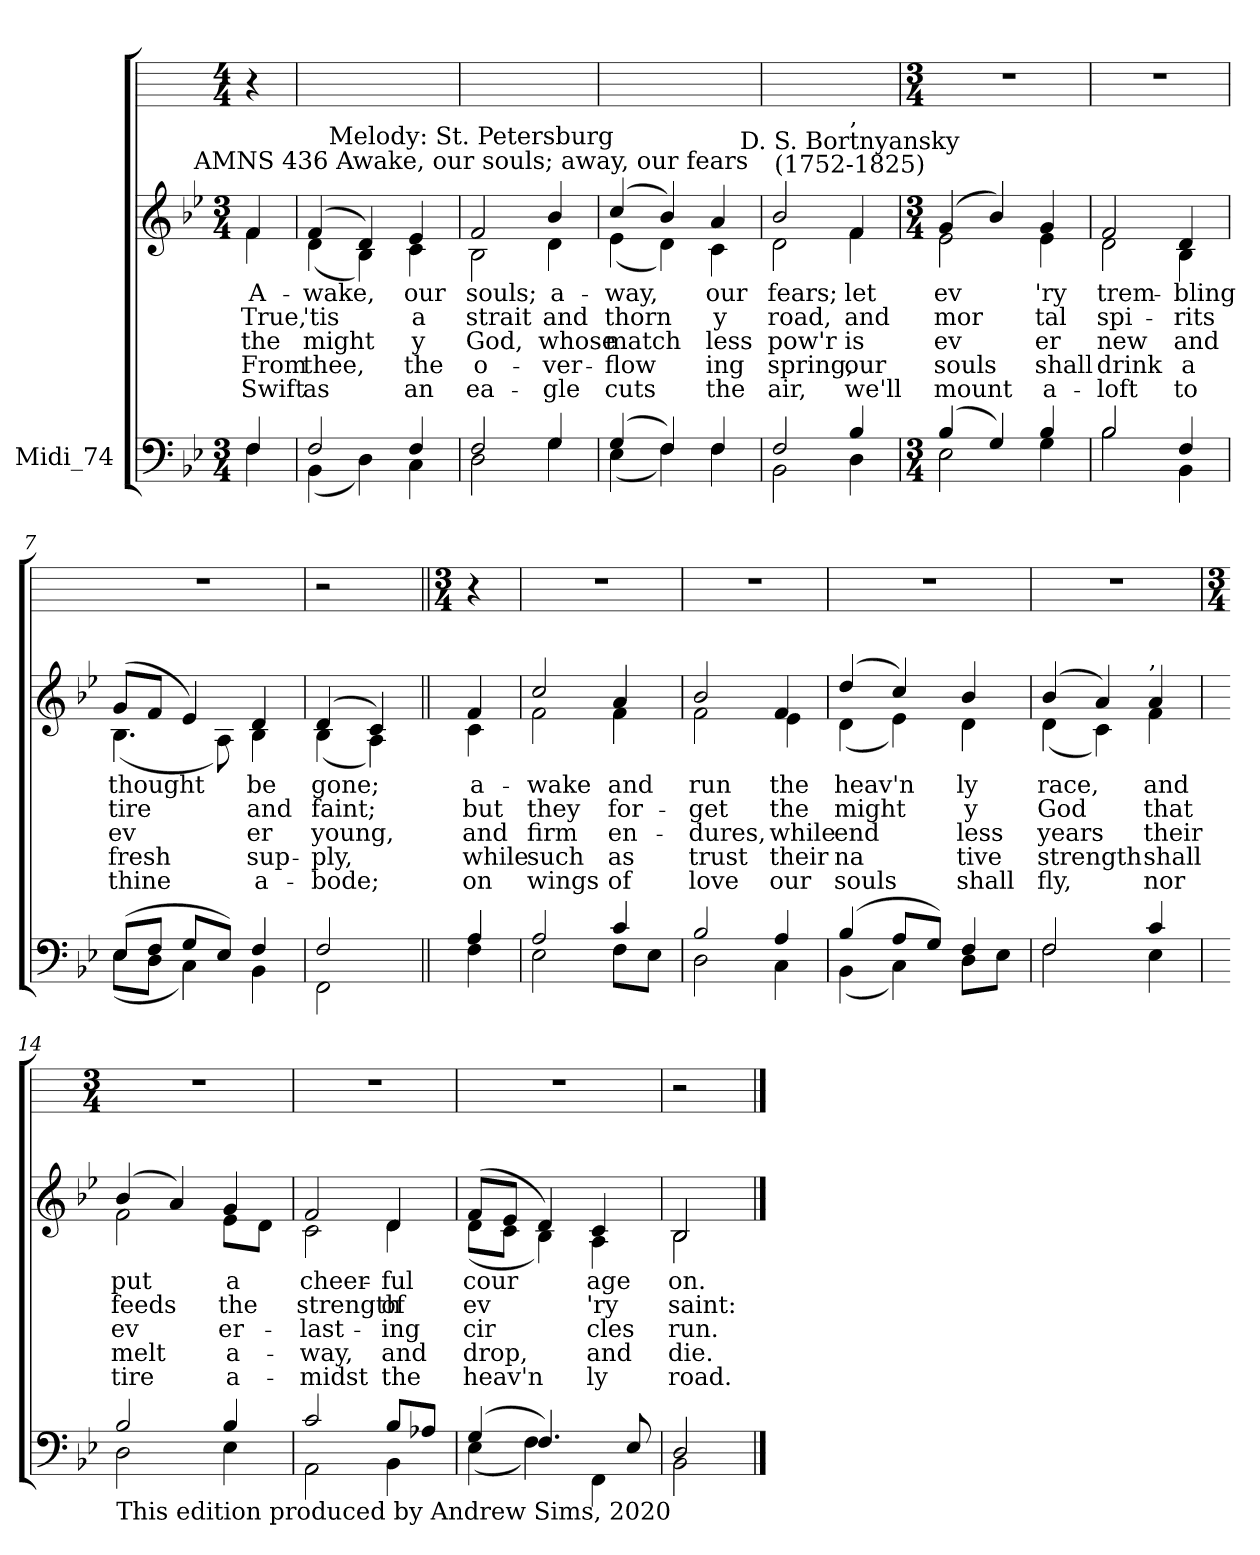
**kern	**kern	**text	**text	**text	**text	**text	**kern
*part3	*part2	*part2	*part2	*part2	*part2	*part2	*part1
*staff3	*staff2	*staff2	*staff2	*staff2	*staff2	*staff2	*staff1
*I"Midi_74	*	*	*	*	*	*	*
*clefF4	*clefG2	*	*	*	*	*	*
*k[b-e-]	*k[b-e-]	*	*	*	*	*	*
*B-:	*B-:	*	*	*	*	*	*
*M3/4	*M3/4	*	*	*	*	*	*M4/4
=	=	=	=	=	=	=	=
*^	*	*	*	*	*	*	*
!	!	!LO:TX:a:cj:t=Isaac Watts\n(1674-1748)	!	!	!	!	!	!
!	!	!	!LO:LY:b	!LO:LY:b	!LO:LY:b	!LO:LY:b	!LO:LY:b	!
*	*	*^	*	*	*	*	*	*
4F/	4F\	4f/	4f\	A-	-True,	the	From	Swift	4r
=1	=1	=1	=1	=1	=1	=1	=1	=1	=1
!	!	!	!	!LO:LY:b	!LO:LY:b	!LO:LY:b	!LO:LY:b	!LO:LY:b	!
2F/	(<4BB-\	(>4f/	(<4d\	wake,	'tis	might	thee,	as	2.r
.	4D\)	4d/)	4B-\)	.	.	.	.	.	.
!	!	!	!	!LO:LY:b	!LO:LY:b	!LO:LY:b	!LO:LY:b	!LO:LY:b	!
4F/	4C\	4e-/	4c\	our	a	y	the	an	.
=2	=2	=2	=2	=2	=2	=2	=2	=2	=2
!	!	!LO:TX:a:cj:t=AMNS 436 Awake, our souls; away, our fears	!	!	!	!	!	!	!
!	!	!LO:TX:a:cj:t=Melody&colon; St. Petersburg	!	!	!	!	!	!	!
!	!	!	!	!LO:LY:b	!LO:LY:b	!LO:LY:b	!LO:LY:b	!LO:LY:b	!
2F/	2D\	2f/	2B-\	souls;	strait	God,	o-	-ea-	2.r
!	!	!	!	!LO:LY:b	!LO:LY:b	!LO:LY:b	!LO:LY:b	!LO:LY:b	!
4G/	4G\	4b-/	4d\	-a-	-and	whose	ver-	-gle	.
=3	=3	=3	=3	=3	=3	=3	=3	=3	=3
!	!	!	!	!LO:LY:b	!LO:LY:b	!LO:LY:b	!LO:LY:b	!LO:LY:b	!
(>4G/	(<4E-\	(>4cc/	(<4e-\	way,	thorn	match	flow	cuts	2.r
4F/)	4F\)	4b-/)	4d\)	.	.	.	.	.	.
!	!	!	!	!LO:LY:b	!LO:LY:b	!LO:LY:b	!LO:LY:b	!LO:LY:b	!
4F/	4F\	4a/	4c\	our	y	less	ing	the	.
=4	=4	=4	=4	=4	=4	=4	=4	=4	=4
!	!	!	!	!LO:LY:b	!LO:LY:b	!LO:LY:b	!LO:LY:b	!LO:LY:b	!
2F/	2BB-\	2b-/	2d\	fears;	road,	pow'r	spring,	air,	2.r
!	!	!LO:TX:a:cj:t=D. S. Bortnyansky\n(1752-1825)	!	!	!	!	!	!	!
!	!	!LO:TX:a:t=,	!	!	!	!	!	!	!
!	!	!	!	!LO:LY:b	!LO:LY:b	!LO:LY:b	!LO:LY:b	!LO:LY:b	!
4B-/	4D\	4f/	4f\	let	and	is	our	we'll	.
!!LO:LB:g=z
=5	=5	=5	=5	=5	=5	=5	=5	=5	=5
*M3/4	*	*M3/4	*	*	*	*	*	*	*M3/4
!	!	!	!	!LO:LY:b	!LO:LY:b	!LO:LY:b	!LO:LY:b	!LO:LY:b	!
(>4B-/	2E-\	(>4g/	2e-\	ev	mor	ev	souls	mount	2.r
4G/)	.	4b-/)	.	.	.	.	.	.	.
!	!	!	!	!LO:LY:b	!LO:LY:b	!LO:LY:b	!LO:LY:b	!LO:LY:b	!
4B-/	4G\	4g/	4e-\	'ry	tal	er	shall	a-	.
=6	=6	=6	=6	=6	=6	=6	=6	=6	=6
!	!	!	!	!LO:LY:b	!LO:LY:b	!LO:LY:b	!LO:LY:b	!LO:LY:b	!
2B-/	2B-\	2f/	2d\	-trem-	-spi-	-new	drink	loft	2.r
!	!	!	!	!LO:LY:b	!LO:LY:b	!LO:LY:b	!LO:LY:b	!LO:LY:b	!
4F/	4BB-\	4d/	4B-\	bling	rits	and	a	to	.
=7	=7	=7	=7	=7	=7	=7	=7	=7	=7
!	!	!	!	!LO:LY:b	!LO:LY:b	!LO:LY:b	!LO:LY:b	!LO:LY:b	!
(>8E-/L	(<8E-\L	(>8g/L	(<4.B-\	thought	tire	ev	fresh	thine	2.r
8F/J	8D\J	8f/J	.	.	.	.	.	.	.
8G/L	4C\)	4e-/)	.	.	.	.	.	.	.
8E-/J)	.	.	8A\)	.	.	.	.	.	.
!	!	!	!	!LO:LY:b	!LO:LY:b	!LO:LY:b	!LO:LY:b	!LO:LY:b	!
4F/	4BB-\	4d/	4B-\	be	and	er	sup-	-a-	.
=8	=8	=8	=8	=8	=8	=8	=8	=8	=8
!	!	!	!	!LO:LY:b	!LO:LY:b	!LO:LY:b	!LO:LY:b	!LO:LY:b	!
2F/	2FF\	(>4d/	(<4B-\	-gone;	faint;	young,	ply,	bode;	2r
.	.	4c/)	4A\)	.	.	.	.	.	.
!!LO:LB:g=z
=9||	=9||	=9||	=9||	=9||	=9||	=9||	=9||	=9||	=9||
*	*	*	*	*	*	*	*	*	*M3/4
!	!	!	!	!LO:LY:b	!LO:LY:b	!LO:LY:b	!LO:LY:b	!LO:LY:b	!
4A/	4F\	4f/	4c\	a-	-but	and	while	on	4r
=10	=10	=10	=10	=10	=10	=10	=10	=10	=10
!	!	!	!	!LO:LY:b	!LO:LY:b	!LO:LY:b	!LO:LY:b	!LO:LY:b	!
2A/	2E-\	2cc/	2f\	wake	they	firm	such	wings	2.r
!	!	!	!	!LO:LY:b	!LO:LY:b	!LO:LY:b	!LO:LY:b	!LO:LY:b	!
4c/	8F\L	4a/	4f\	and	for-	-en-	-as	of	.
.	8E-\J	.	.	.	.	.	.	.	.
=11	=11	=11	=11	=11	=11	=11	=11	=11	=11
!	!	!	!	!LO:LY:b	!LO:LY:b	!LO:LY:b	!LO:LY:b	!LO:LY:b	!
2B-/	2D\	2b-/	2f\	run	get	dures,	trust	love	2.r
!	!	!	!	!LO:LY:b	!LO:LY:b	!LO:LY:b	!LO:LY:b	!LO:LY:b	!
4A/	4C\	4f/	4e-\	the	the	while	their	our	.
=12	=12	=12	=12	=12	=12	=12	=12	=12	=12
!	!	!	!	!LO:LY:b	!LO:LY:b	!LO:LY:b	!LO:LY:b	!LO:LY:b	!
(>4B-/	(<4BB-\	(>4dd/	(<4d\	heav'n	might	end	na	souls	2.r
8A/L	4C\)	4cc/)	4e-\)	.	.	.	.	.	.
8G/J)	.	.	.	.	.	.	.	.	.
!	!	!	!	!LO:LY:b	!LO:LY:b	!LO:LY:b	!LO:LY:b	!LO:LY:b	!
4F/	8D\L	4b-/	4d\	ly	y	less	tive	shall	.
.	8E-\J	.	.	.	.	.	.	.	.
=13	=13	=13	=13	=13	=13	=13	=13	=13	=13
!	!	!	!	!LO:LY:b	!LO:LY:b	!LO:LY:b	!LO:LY:b	!LO:LY:b	!
2F/	2F\	(>4b-/	(<4d\	race,	God	years	strength	fly,	2.r
.	.	4a/)	4c\)	.	.	.	.	.	.
!	!	!LO:TX:a:t=,	!	!	!	!	!	!	!
!	!	!	!	!LO:LY:b	!LO:LY:b	!LO:LY:b	!LO:LY:b	!LO:LY:b	!
4c/	4E-\	4a/	4f\	and	that	their	shall	nor	.
!!LO:LB:g=z
=14	=14	=14	=14	=14	=14	=14	=14	=14	=14
*	*	*	*	*	*	*	*	*	*M3/4
!LO:TX:b:t=This edition produced by Andrew Sims, 2020	!	!	!	!	!	!	!	!	!
!	!	!	!	!LO:LY:b	!LO:LY:b	!LO:LY:b	!LO:LY:b	!LO:LY:b	!
2B-/	2D\	(>4b-/	2f\	put	feeds	ev	melt	tire	2.r
.	.	4a/)	.	.	.	.	.	.	.
!	!	!	!	!LO:LY:b	!LO:LY:b	!LO:LY:b	!LO:LY:b	!LO:LY:b	!
4B-/	4E-\	4g/	8e-\L	a	the	er-	-a-	-a-	.
.	.	.	8d\J	.	.	.	.	.	.
=15	=15	=15	=15	=15	=15	=15	=15	=15	=15
!	!	!	!	!LO:LY:b	!LO:LY:b	!LO:LY:b	!LO:LY:b	!LO:LY:b	!
2c/	2AA\	2f/	2c\	-cheer-	-strength	last-	-way,	midst	2.r
!	!	!	!	!LO:LY:b	!LO:LY:b	!LO:LY:b	!LO:LY:b	!LO:LY:b	!
8B-/L	4BB-\	4d/	4d\	ful	of	ing	and	the	.
8A-X/J	.	.	.	.	.	.	.	.	.
=16	=16	=16	=16	=16	=16	=16	=16	=16	=16
!	!	!	!	!LO:LY:b	!LO:LY:b	!LO:LY:b	!LO:LY:b	!LO:LY:b	!
(>4G/	(<4E-\	(>8f/L	(<8d\L	cour	ev	cir	drop,	heav'n	2.r
.	.	8e-/J	8c\J	.	.	.	.	.	.
4.F/)	4F\)	4d/)	4B-\)	.	.	.	.	.	.
!	!	!	!	!LO:LY:b	!LO:LY:b	!LO:LY:b	!LO:LY:b	!LO:LY:b	!
.	4FF\	4c/	4A\	age	'ry	cles	and	ly	.
8E-/	.	.	.	.	.	.	.	.	.
=17	=17	=17	=17	=17	=17	=17	=17	=17	=17
!	!	!	!	!LO:LY:b	!LO:LY:b	!LO:LY:b	!LO:LY:b	!LO:LY:b	!
2D/	2BB-\	2B-/	2B-\	on.	saint:	run.	die.	road.	2r
*v	*v	*	*	*	*	*	*	*	*
*	*v	*v	*	*	*	*	*	*
==	==	==	==	==	==	==	==
*-	*-	*-	*-	*-	*-	*-	*-
